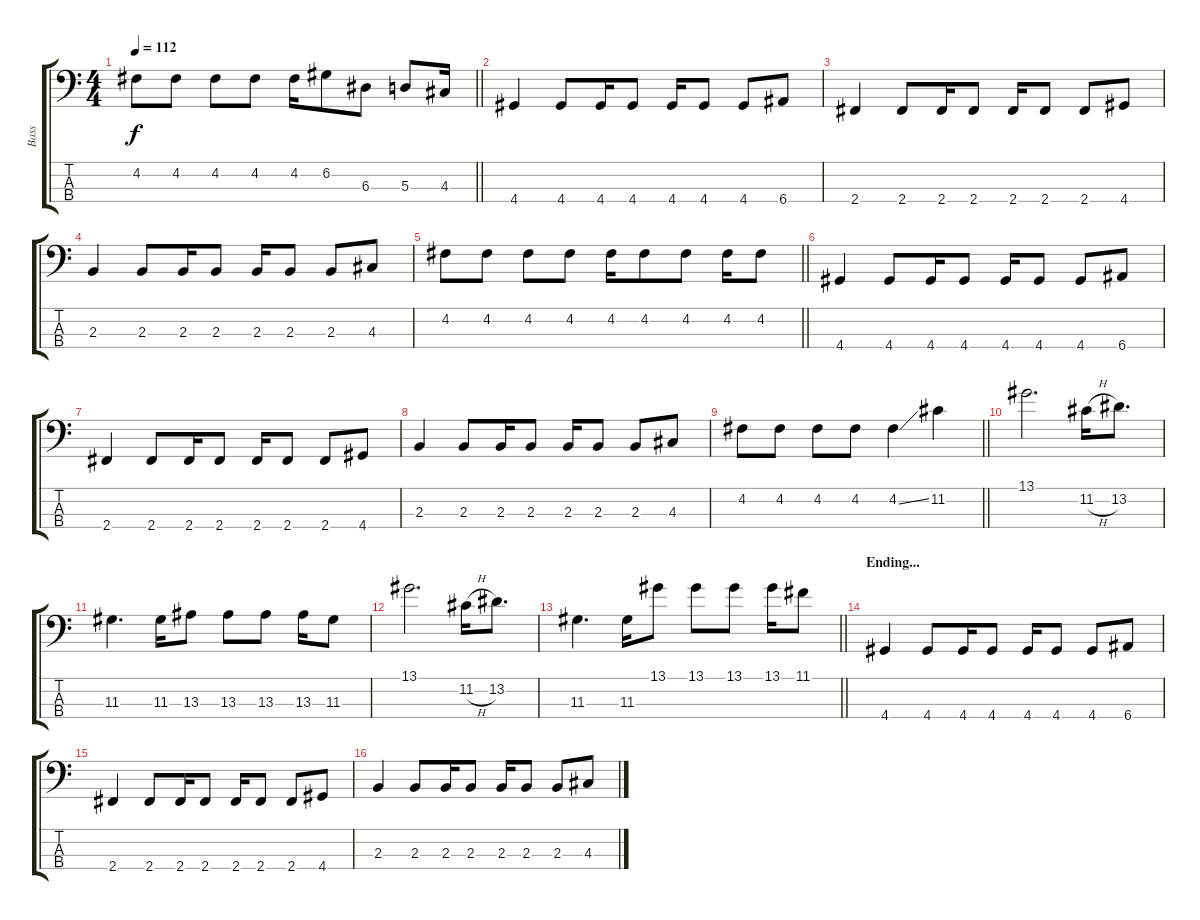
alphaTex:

\track ("Bass" "Bass") {instrument electricbasspick}
\staff {score tabs}
\tuning (G2 D2 A1 E1) {hide}
\ts (4 4)
\tempo 112
\clef f4
\barLineRight lightlight
\ks c
4.2.8{dy f} 4.2.8 4.2.8 4.2.8 4.2.16 6.2.8 6.3.8 5.3.8 4.3.16 |
4.4.4 4.4.8 4.4.16 4.4.8 4.4.16 4.4.8 4.4.8 6.4.8 |
2.4.4 2.4.8 2.4.16 2.4.8 2.4.16 2.4.8 2.4.8 4.4.8 |
2.3.4 2.3.8 2.3.16 2.3.8 2.3.16 2.3.8 2.3.8 4.3.8 |
\barLineRight lightlight
4.2.8 4.2.8 4.2.8 4.2.8 4.2.16 4.2.8 4.2.8 4.2.16 4.2.8 |
4.4.4 4.4.8 4.4.16 4.4.8 4.4.16 4.4.8 4.4.8 6.4.8 |
2.4.4 2.4.8 2.4.16 2.4.8 2.4.16 2.4.8 2.4.8 4.4.8 |
2.3.4 2.3.8 2.3.16 2.3.8 2.3.16 2.3.8 2.3.8 4.3.8 |
\barLineRight lightlight
4.2.8 4.2.8 4.2.8 4.2.8 4.2{ss}.4 11.2.4 |
13.1.2{d} 11.2{h}.16 13.2.8{d} |
11.3.4{d} 11.3.16 13.3.8 13.3.8 13.3.8 13.3.16 11.3.8 |
13.1.2{d} 11.2{h}.16 13.2.8{d} |
\barLineRight lightlight
11.3.4{d} 11.3.16 13.1.8 13.1.8 13.1.8 13.1.16 11.1.8 |
\section ("" "Ending...")
4.4.4 4.4.8 4.4.16 4.4.8 4.4.16 4.4.8 4.4.8 6.4.8 |
2.4.4 2.4.8 2.4.16 2.4.8 2.4.16 2.4.8 2.4.8 4.4.8 |
2.3.4 2.3.8 2.3.16 2.3.8 2.3.16 2.3.8 2.3.8 4.3.8
